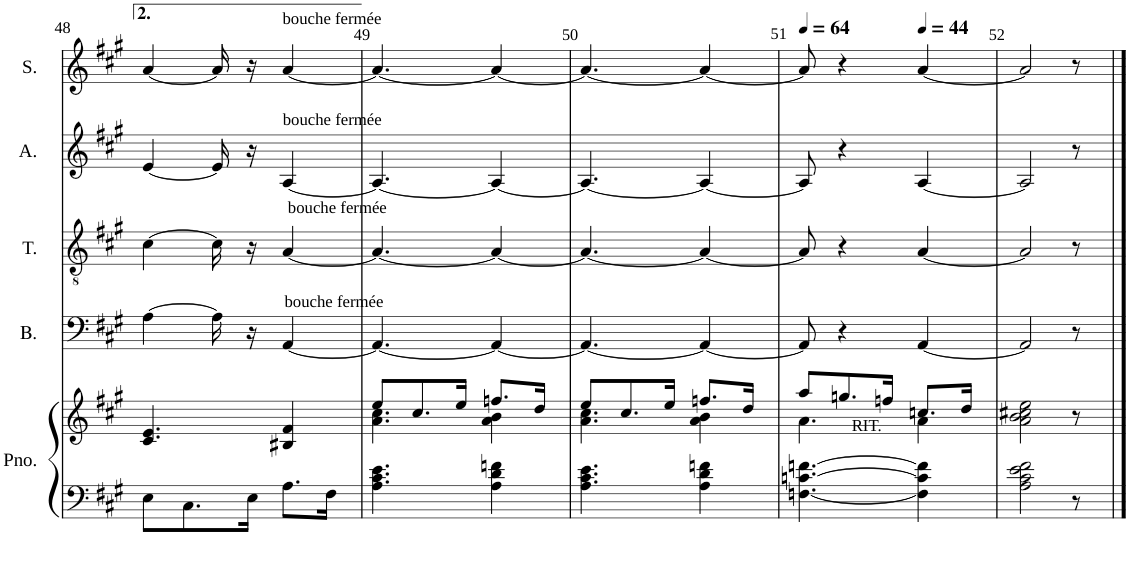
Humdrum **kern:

**kern	**kern	**kern	**kern	**kern	**kern
*part5	*part5	*part4	*part3	*part2	*part1
*staff6	*staff5	*staff4	*staff3	*staff2	*staff1
*I"Piano	*	*I"Basse	*I"Tenor	*I"Alto	*I"Soprano
*I'Pno.	*	*I'B.	*I'T.	*I'A.	*I'S.
!!LO:PB:g=z
*clefF4	*clefG2	*clefF4	*clefGv2	*clefG2	*clefG2
*k[f#c#g#]	*k[f#c#g#]	*k[f#c#g#]	*k[f#c#g#]	*k[f#c#g#]	*k[f#c#g#]
*M5/8	*M5/8	*M5/8	*M5/8	*M5/8	*M5/8
=48	=48	=48	=48	=48	=48
8E\L	4.c#/ 4.e/	[4A\	[4c#\	[4e/	[4a/
8.C#\	.	.	.	.	.
.	.	16A\]	16c#\]	16e/]	16a/]
16E\Jk	.	16r	16r	16r	16r
!	!	!	!	!	!LO:TX:a:t=bouche fermée
!	!	!	!	!LO:TX:a:t=bouche fermée	!
!	!	!	!LO:TX:a:t=bouche fermée	!	!
!	!	!LO:TX:a:t=bouche fermée	!	!	!
8.A\L	4B#X/ 4f#/	[4AA/	[4A/	[4A/	[4a/
16F#\Jk	.	.	.	.	.
=49	=49	=49	=49	=49	=49
*	*^	*	*	*	*
4.A\ 4.c#\ 4.e\	8ee/L	4.a\ 4.cc#\	4.AA/_	4.A/_	4.A/_	4.a/_
.	8.cc#/	.	.	.	.	.
.	16ee/Jk	.	.	.	.	.
4A\ 4d\ 4fn\	8.ffn/L	4a\ 4b\	4AA/_	4A/_	4A/_	4a/_
.	16dd/Jk	.	.	.	.	.
=50	=50	=50	=50	=50	=50	=50
4.A\ 4.c#\ 4.e\	8ee/L	4.a\ 4.cc#\	4.AA/_	4.A/_	4.A/_	4.a/_
.	8.cc#/	.	.	.	.	.
.	16ee/Jk	.	.	.	.	.
4A\ 4d\ 4fn\	8.ffn/L	4a\ 4b\	4AA/_	4A/_	4A/_	4a/_
.	16dd/Jk	.	.	.	.	.
=51	=51	=51	=51	=51	=51	=51
*	*	*	*	*	*	*MM64
!	!LO:TX:a:t=RIT.	!	!	!	!	!
[4.Fn\ [4.cn\ [4.fn\	8aa/L	4.a\	8AA/]	8A/]	8A/]	8a/]
.	8.ggn/	.	4r	4r	4r	4r
.	16ffn/Jk	.	.	.	.	.
*	*	*	*	*	*	*MM44
4F\] 4c\] 4f\]	8.ccn/L	4a\	[4AA/	[4A/	[4A/	[4a/
.	16dd/Jk	.	.	.	.	.
*	*v	*v	*	*	*	*
=52	=52	=52	=52	=52	=52
2A\ 2c#\ 2e\ 2f#\	2a\ 2b\ 2cc#X\ 2ee\	2AA/]	2A/]	2A/]	2a/]
8r	8r	8r	8r	8r	8r
==	==	==	==	==	==
*-	*-	*-	*-	*-	*-
